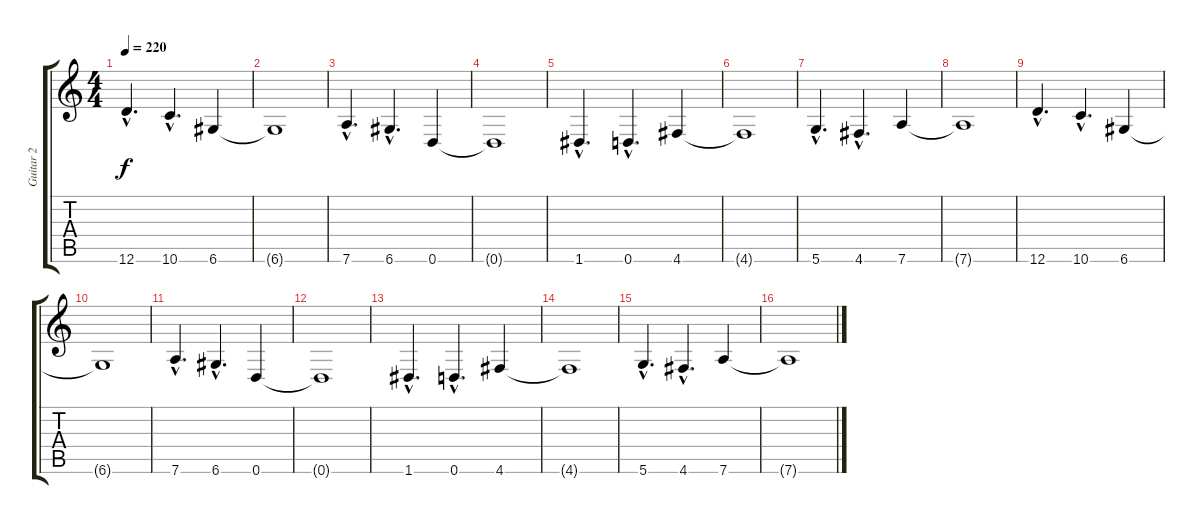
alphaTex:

\track ("Guitar 2" "Guitar 2") {instrument distortionguitar}
\staff {score tabs}
\tuning (E4 B3 G3 D3 A2 D2) {hide}
\ts (4 4)
\tempo 220
\clef g2
\ks c
12.6{hac}.4{d dy f volume 12 instrument overdrivenguitar} 10.6{hac}.4{d} 6.6.4 |
6.6{t}.1 |
7.6{hac}.4{d volume 12 instrument overdrivenguitar} 6.6{hac}.4{d} 0.6.4 |
0.6{t}.1 |
1.6{hac}.4{d volume 12 instrument overdrivenguitar} 0.6{hac}.4{d} 4.6.4 |
4.6{t}.1 |
5.6{hac}.4{d volume 12 instrument overdrivenguitar} 4.6{hac}.4{d} 7.6.4 |
7.6{t}.1 |
12.6{hac}.4{d volume 12 instrument overdrivenguitar} 10.6{hac}.4{d} 6.6.4 |
6.6{t}.1 |
7.6{hac}.4{d volume 12 instrument overdrivenguitar} 6.6{hac}.4{d} 0.6.4 |
0.6{t}.1 |
1.6{hac}.4{d volume 12 instrument overdrivenguitar} 0.6{hac}.4{d} 4.6.4 |
4.6{t}.1 |
5.6{hac}.4{d volume 12 instrument overdrivenguitar} 4.6{hac}.4{d} 7.6.4 |
7.6{t}.1
